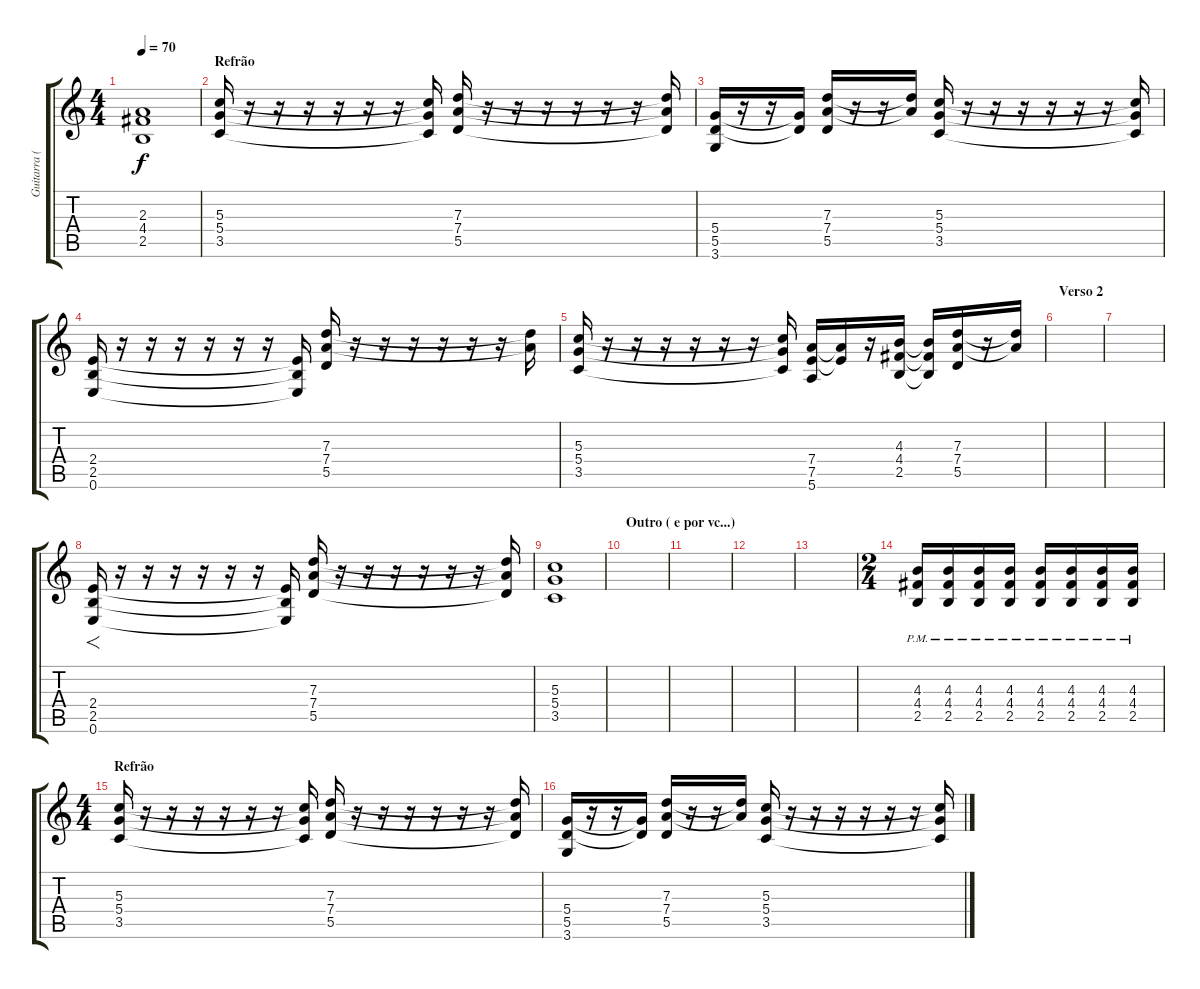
\track ("Guitarra (Distortion)" "Guitarra (") {instrument overdrivenguitar}
\staff {score tabs}
\tuning (E4 B3 G3 D3 A2 E2) {hide}
\ts (4 4)
\tempo 70
\clef g2
\ks c
(2.3 4.4 2.5).1{dy f} |
\section ("" "Refrão")
(5.3 5.4 3.5).16 r.16 r.16 r.16 r.16 r.16 r.16 (5.3{t} 5.4{t} 3.5{t}).16 (7.3 7.4 5.5).16 r.16 r.16 r.16 r.16 r.16 r.16 (7.3{t} 7.4{t} 5.5{t}).16 |
(5.4 5.5 3.6).16 r.16 r.16 (5.4{t} 5.5{t}).16 (7.3 7.4 5.5).16 r.16 r.16 (7.3{t} 7.4{t}).16 (5.3 5.4 3.5).16 r.16 r.16 r.16 r.16 r.16 r.16 (5.3{t} 5.4{t} 3.5{t}).16 |
(2.4 2.5 0.6).16 r.16 r.16 r.16 r.16 r.16 r.16 (2.4{t} 2.5{t} 0.6{t}).16 (7.3 7.4 5.5).16 r.16 r.16 r.16 r.16 r.16 r.16 (7.3{t} 7.4{t}).16 |
(5.3 5.4 3.5).16 r.16 r.16 r.16 r.16 r.16 r.16 (5.3{t} 5.4{t} 3.5{t}).16 (7.4 7.5 5.6).16 (7.4{t} 7.5{t}).16 r.16 (4.3 4.4 2.5).16 (4.3{t} 4.4{t} 2.5{t}).16 (7.3 7.4 5.5).16 r.16 (7.3{t} 7.4{t}).16 |
\section ("" "Verso 2")
|
|
(2.4 2.5 0.6).16{f} r.16 r.16 r.16 r.16 r.16 r.16 (2.4{t} 2.5{t} 0.6{t}).16 (7.3 7.4 5.5).16 r.16 r.16 r.16 r.16 r.16 r.16 (7.3{t} 7.4{t} 5.5{t}).16 |
(5.3 5.4 3.5).1 |
\section ("" "Outro ( e por vc...)")
|
|
|
|
\ts (2 4)
(4.3{pm} 4.4{pm} 2.5{pm}).16 (4.3{pm} 4.4{pm} 2.5{pm}).16 (4.3{pm} 4.4{pm} 2.5{pm}).16 (4.3{pm} 4.4{pm} 2.5{pm}).16 (4.3{pm} 4.4{pm} 2.5{pm}).16 (4.3{pm} 4.4{pm} 2.5{pm}).16 (4.3{pm} 4.4{pm} 2.5{pm}).16 (4.3{pm} 4.4{pm} 2.5{pm}).16 |
\ts (4 4)
\section ("" "Refrão")
(5.3 5.4 3.5).16 r.16 r.16 r.16 r.16 r.16 r.16 (5.3{t} 5.4{t} 3.5{t}).16 (7.3 7.4 5.5).16 r.16 r.16 r.16 r.16 r.16 r.16 (7.3{t} 7.4{t} 5.5{t}).16 |
(5.4 5.5 3.6).16 r.16 r.16 (5.4{t} 5.5{t}).16 (7.3 7.4 5.5).16 r.16 r.16 (7.3{t} 7.4{t}).16 (5.3 5.4 3.5).16 r.16 r.16 r.16 r.16 r.16 r.16 (5.3{t} 5.4{t} 3.5{t}).16
